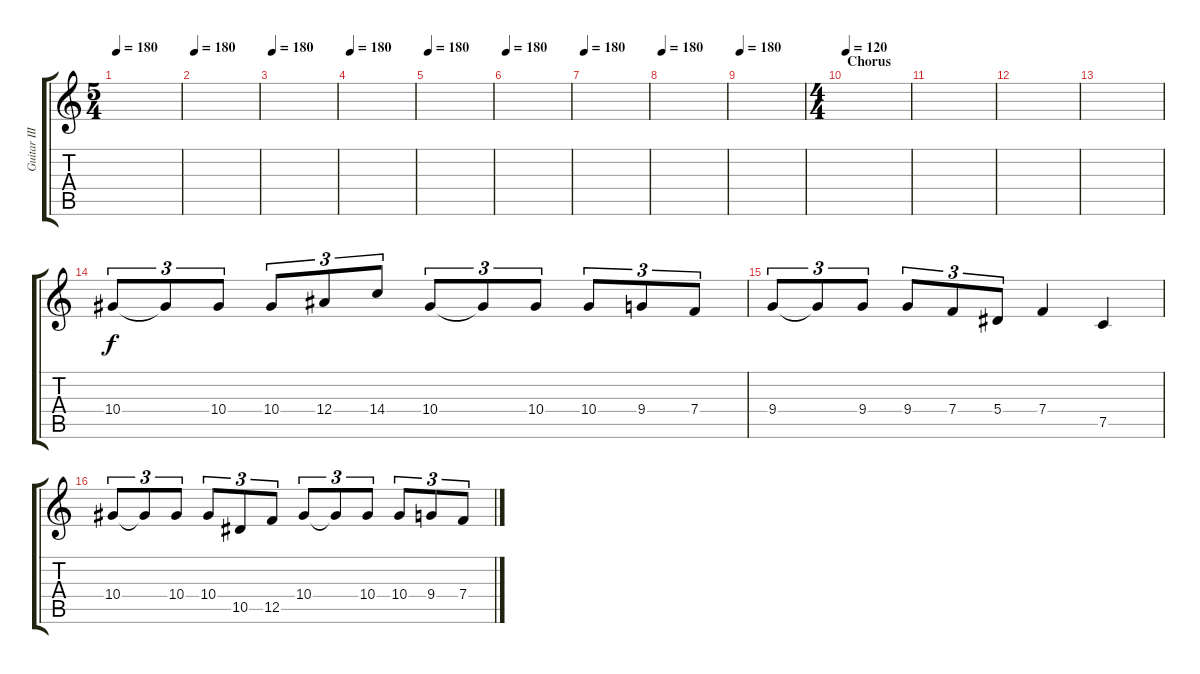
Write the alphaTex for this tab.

\track ("Guitar III / Harmonies" "Guitar III") {instrument distortionguitar}
\staff {score tabs}
\tuning (C4 G3 Eb3 Bb2 F2 C2) {hide}
\ts (5 4)
\tempo 180
\clef g2
\ks c
|
\tempo 180
|
\tempo 180
|
\tempo 180
|
\tempo 180
|
\tempo 180
|
\tempo 180
|
\tempo 180
|
\tempo 180
|
\ts (4 4)
\section ("" "Chorus")
\tempo 120
|
|
|
|
10.4.8{tu (3 2)} 10.4{t}.8{tu (3 2)} 10.4.8{tu (3 2)} 10.4.8{tu (3 2)} 12.4.8{tu (3 2)} 14.4.8{tu (3 2)} 10.4.8{tu (3 2)} 10.4{t}.8{tu (3 2)} 10.4.8{tu (3 2)} 10.4.8{tu (3 2)} 9.4.8{tu (3 2)} 7.4.8{tu (3 2)} |
9.4.8{tu (3 2)} 9.4{t}.8{tu (3 2)} 9.4.8{tu (3 2)} 9.4.8{tu (3 2)} 7.4.8{tu (3 2)} 5.4.8{tu (3 2)} 7.4.4 7.5.4 |
10.4.8{tu (3 2)} 10.4{t}.8{tu (3 2)} 10.4.8{tu (3 2)} 10.4.8{tu (3 2)} 10.5.8{tu (3 2)} 12.5.8{tu (3 2)} 10.4.8{tu (3 2)} 10.4{t}.8{tu (3 2)} 10.4.8{tu (3 2)} 10.4.8{tu (3 2)} 9.4.8{tu (3 2)} 7.4.8{tu (3 2)}
